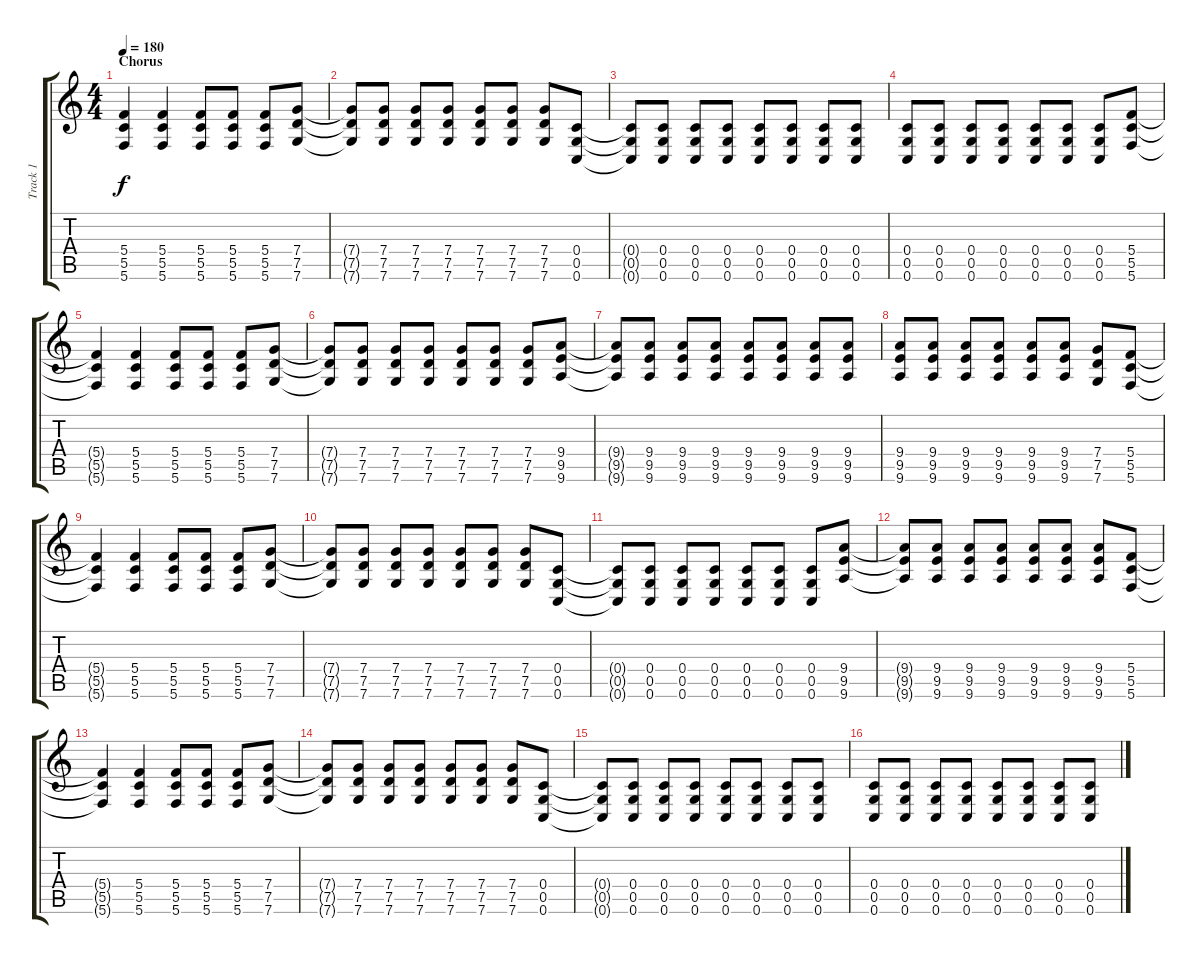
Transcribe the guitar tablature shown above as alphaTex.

\track ("Track 1" "Track 1") {instrument distortionguitar}
\staff {score tabs}
\tuning (D4 A3 F3 C3 G2 C2) {hide}
\ts (4 4)
\section ("" "Chorus")
\tempo 180
\clef g2
\ks c
(5.4 5.5 5.6).4{dy f} (5.4 5.5 5.6).4 (5.4 5.5 5.6).8 (5.4 5.5 5.6).8 (5.4 5.5 5.6).8 (7.4 7.5 7.6).8 |
(7.4{t} 7.5{t} 7.6{t}).8 (7.4 7.5 7.6).8 (7.4 7.5 7.6).8 (7.4 7.5 7.6).8 (7.4 7.5 7.6).8 (7.4 7.5 7.6).8 (7.4 7.5 7.6).8 (0.4 0.5 0.6).8 |
(0.4{t} 0.5{t} 0.6{t}).8 (0.4 0.5 0.6).8 (0.4 0.5 0.6).8 (0.4 0.5 0.6).8 (0.4 0.5 0.6).8 (0.4 0.5 0.6).8 (0.4 0.5 0.6).8 (0.4 0.5 0.6).8 |
(0.4 0.5 0.6).8 (0.4 0.5 0.6).8 (0.4 0.5 0.6).8 (0.4 0.5 0.6).8 (0.4 0.5 0.6).8 (0.4 0.5 0.6).8 (0.4 0.5 0.6).8 (5.4 5.5 5.6).8 |
(5.4{t} 5.5{t} 5.6{t}).4 (5.4 5.5 5.6).4 (5.4 5.5 5.6).8 (5.4 5.5 5.6).8 (5.4 5.5 5.6).8 (7.4 7.5 7.6).8 |
(7.4{t} 7.5{t} 7.6{t}).8 (7.4 7.5 7.6).8 (7.4 7.5 7.6).8 (7.4 7.5 7.6).8 (7.4 7.5 7.6).8 (7.4 7.5 7.6).8 (7.4 7.5 7.6).8 (9.4 9.5 9.6).8 |
(9.4{t} 9.5{t} 9.6{t}).8 (9.4 9.5 9.6).8 (9.4 9.5 9.6).8 (9.4 9.5 9.6).8 (9.4 9.5 9.6).8 (9.4 9.5 9.6).8 (9.4 9.5 9.6).8 (9.4 9.5 9.6).8 |
(9.4 9.5 9.6).8 (9.4 9.5 9.6).8 (9.4 9.5 9.6).8 (9.4 9.5 9.6).8 (9.4 9.5 9.6).8 (9.4 9.5 9.6).8 (7.4 7.5 7.6).8 (5.4 5.5 5.6).8 |
(5.4{t} 5.5{t} 5.6{t}).4 (5.4 5.5 5.6).4 (5.4 5.5 5.6).8 (5.4 5.5 5.6).8 (5.4 5.5 5.6).8 (7.4 7.5 7.6).8 |
(7.4{t} 7.5{t} 7.6{t}).8 (7.4 7.5 7.6).8 (7.4 7.5 7.6).8 (7.4 7.5 7.6).8 (7.4 7.5 7.6).8 (7.4 7.5 7.6).8 (7.4 7.5 7.6).8 (0.4 0.5 0.6).8 |
(0.4{t} 0.5{t} 0.6{t}).8 (0.4 0.5 0.6).8 (0.4 0.5 0.6).8 (0.4 0.5 0.6).8 (0.4 0.5 0.6).8 (0.4 0.5 0.6).8 (0.4 0.5 0.6).8 (9.4 9.5 9.6).8 |
(9.4{t} 9.5{t} 9.6{t}).8 (9.4 9.5 9.6).8 (9.4 9.5 9.6).8 (9.4 9.5 9.6).8 (9.4 9.5 9.6).8 (9.4 9.5 9.6).8 (9.4 9.5 9.6).8 (5.4 5.5 5.6).8 |
(5.4{t} 5.5{t} 5.6{t}).4 (5.4 5.5 5.6).4 (5.4 5.5 5.6).8 (5.4 5.5 5.6).8 (5.4 5.5 5.6).8 (7.4 7.5 7.6).8 |
(7.4{t} 7.5{t} 7.6{t}).8 (7.4 7.5 7.6).8 (7.4 7.5 7.6).8 (7.4 7.5 7.6).8 (7.4 7.5 7.6).8 (7.4 7.5 7.6).8 (7.4 7.5 7.6).8 (0.4 0.5 0.6).8 |
(0.4{t} 0.5{t} 0.6{t}).8 (0.4 0.5 0.6).8 (0.4 0.5 0.6).8 (0.4 0.5 0.6).8 (0.4 0.5 0.6).8 (0.4 0.5 0.6).8 (0.4 0.5 0.6).8 (0.4 0.5 0.6).8 |
(0.4 0.5 0.6).8 (0.4 0.5 0.6).8 (0.4 0.5 0.6).8 (0.4 0.5 0.6).8 (0.4 0.5 0.6).8 (0.4 0.5 0.6).8 (0.4 0.5 0.6).8 (0.4 0.5 0.6).8
